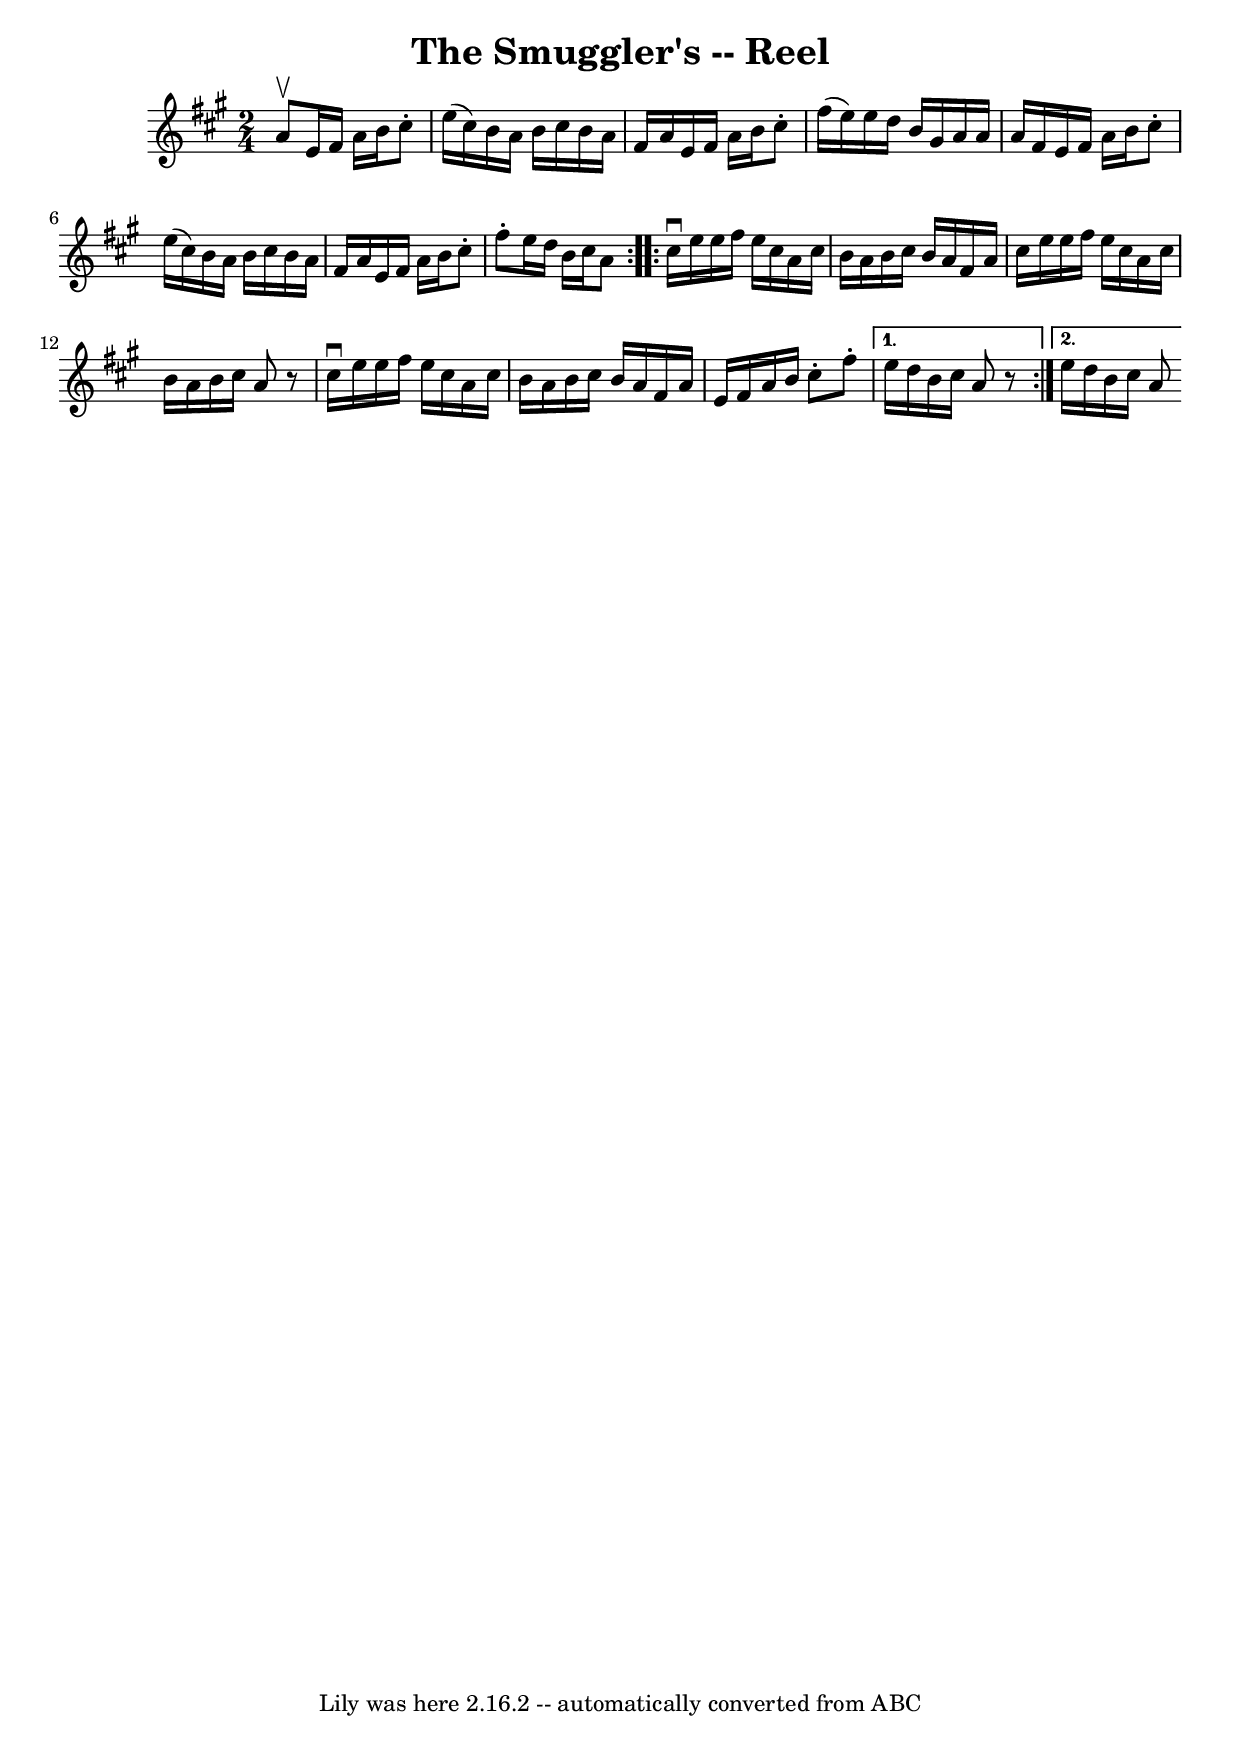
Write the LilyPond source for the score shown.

\version "2.16.2"
\include "Mammoth.ily"
\header {
  %% book = "Ryan's Mammoth Collection"
  crossRefNumber = "1"
  footnotes = "\\\\"
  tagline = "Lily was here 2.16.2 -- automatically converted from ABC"
  title = "The Smuggler's -- Reel"

}
voicedefault =  {



  \repeat volta 2 {

    \time 2/4 
    \key a \major     a'8^\upbow  |
    e'16 fis'16 a'16         b'16 cis''8-. e''16 (cis''16)    |
    b'16 a'16 b'16         cis''16 b'16 a'16 fis'16 a'16     |
    e'16 fis'16 a'16       b'16 cis''8-. fis''16 (e''16)    |
    e''16 d''16 b'16      gis'16 a'16 a'16 a'16 fis'16     |
    e'16 fis'16         a'16 b'16 cis''8-. e''16 (cis''16)    |
    b'16 a'16         b'16 cis''16 b'16 a'16 fis'16 a'16     |
    e'16 fis'16       a'16 b'16 cis''8-. fis''8-.    |
    e''16 d''16 b'16    
    cis''16 a'8  
  }     
  \repeat volta 2 {
    cis''16^\downbow e''16 e''16         fis''16 e''16 cis''16 a'16 cis''16     |
    b'16 a'16         b'16 cis''16 b'16 a'16 fis'16 a'16     |
    cis''16         e''16 e''16 fis''16 e''16 cis''16 a'16 cis''16     |
         b'16 a'16 b'16 cis''16 a'8    r8    |
    cis''16^\downbow        e''16 e''16 fis''16 e''16 cis''16 a'16 cis''16     |
         b'16 a'16 b'16 cis''16 b'16 a'16 fis'16 a'16     |
    
    e'16 fis'16 a'16 b'16 cis''8-. fis''8-.   
  } \alternative{{  
    e''16 d''16 b'16 cis''16 a'8    r8   
  } { e''16 d''16 b'16         cis''16 a'8  \bar " |."   
    }
	       }

}

\score{
  <<

    \context Staff="default"
    {
      \voicedefault 
      
    }

  >>
  \layout {
    
  }
  \midi {
  }

}
